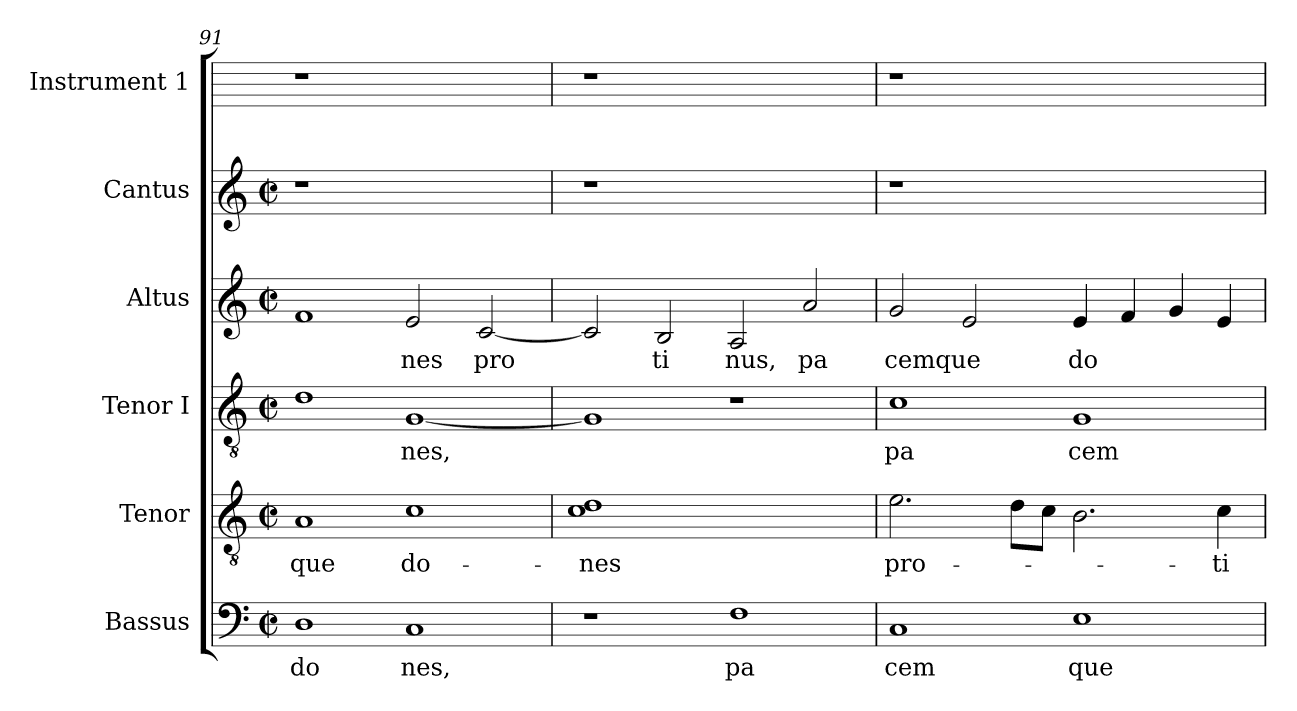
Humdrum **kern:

**kern	**text	**kern	**text	**kern	**text	**kern	**text	**kern	**kern
*part6	*part6	*part5	*part5	*part4	*part4	*part3	*part3	*part2	*part1
*staff6	*staff6	*staff5	*staff5	*staff4	*staff4	*staff3	*staff3	*staff2	*staff1
*I"Bassus	*	*I"Tenor	*	*I"Tenor I	*	*I"Altus	*	*I"Cantus	*I"Instrument 1
*I'Bassus	*	*I'Tenor	*	*I'Tenor I	*	*I'Altus	*	*I'Cantus	*
*clefF4	*	*clefGv2	*	*clefGv2	*	*clefG2	*	*clefG2	*
*M2/2	*	*M2/2	*	*M2/2	*	*M2/2	*	*M2/2	*
*met(c|)	*	*met(c|)	*	*met(c|)	*	*met(c|)	*	*met(c|)	*
=91	=91	=91	=91	=91	=91	=91	=91	=91	=91
!	!LO:LY:b:cj	!	!LO:LY:b:cj	!	!	!	!	!	!
1D	do	1A	-que	1d	.	1f	.	1r	1r
!	!LO:LY:b:cj	!	!LO:LY:b:cj	!	!LO:LY:b	!	!LO:LY:b:cj	!	!
1C	nes,	1c	do-	[<1G	nes,	2e/	nes	1ryy	1ryy
!	!	!	!	!	!	!	!LO:LY:b	!	!
.	.	.	.	.	.	[<2c/	pro	.	.
=92	=92	=92	=92	=92	=92	=92	=92	=92	=92
!	!	!	!LO:LY:b:cj	!	!	!	!	!	!
1r	.	1d 1c	-nes	1G]	.	2c/]	.	1r	1r
!	!	!	!	!	!	!	!LO:LY:b:cj	!	!
.	.	.	.	.	.	2B/	ti	.	.
!	!LO:LY:b:cj	!	!	!	!	!	!LO:LY:b:cj	!	!
1F	pa	1ryy	.	1r	.	2A/	nus,	1ryy	1ryy
!	!	!	!	!	!	!	!LO:LY:b:cj	!	!
.	.	.	.	.	.	2a/	pa	.	.
=93	=93	=93	=93	=93	=93	=93	=93	=93	=93
!	!LO:LY:b:cj	!	!LO:LY:b	!	!LO:LY:b:cj	!	!LO:LY:b:cj	!	!
1C	cem	2.e\	pro-	1c	pa	2g/	cemque	1r	1r
.	.	.	.	.	.	2e/	.	.	.
.	.	8d\L	.	.	.	.	.	.	.
.	.	8c\J	.	.	.	.	.	.	.
!	!LO:LY:b:cj	!	!	!	!LO:LY:b:cj	!	!LO:LY:b:cj	!	!
1E	que	2.B\	.	1G	cem	4e/	do	1ryy	1ryy
.	.	.	.	.	.	4f/	.	.	.
.	.	.	.	.	.	4g/	.	.	.
!	!	!	!LO:LY:b:cj	!	!	!	!	!	!
.	.	4c\	-ti-	.	.	4e/	.	.	.
=	=	=	=	=	=	=	=	=	=
*-	*-	*-	*-	*-	*-	*-	*-	*-	*-
